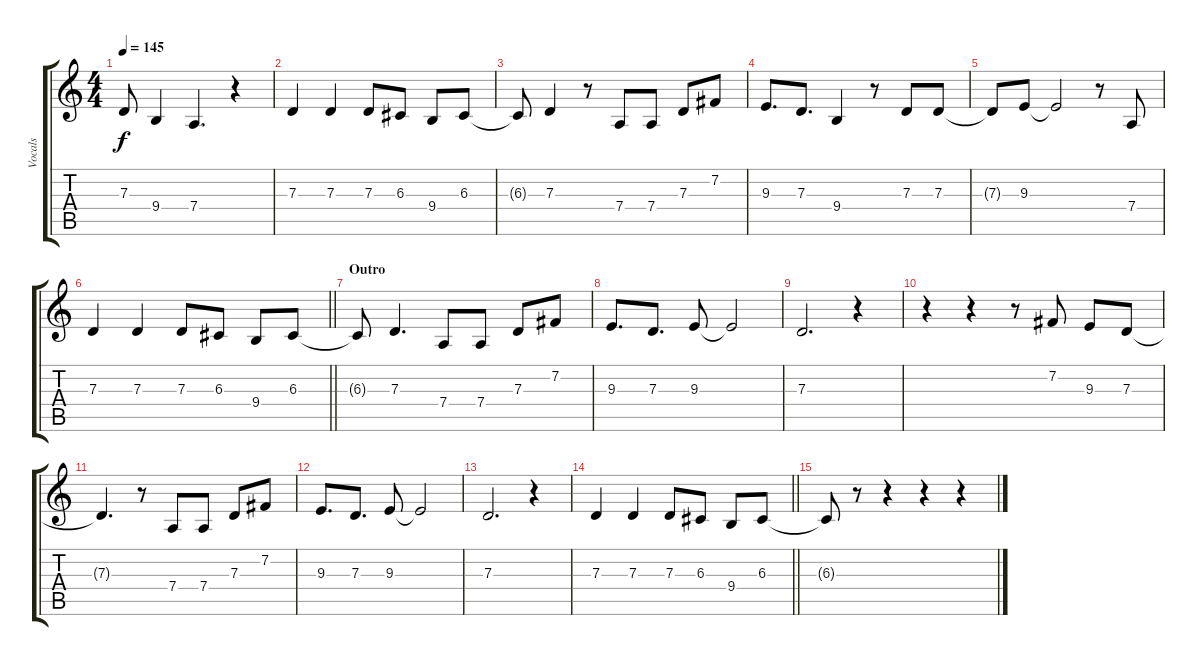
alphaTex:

\track ("Vocals" "Vocals") {instrument altosax}
\staff {score tabs}
\tuning (E4 B3 G3 D3 A2 E2) {hide}
\ts (4 4)
\tempo 145
\clef g2
\ks c
7.3{t}.8{dy f} 9.4.4 7.4.4{d} r.4 |
7.3.4 7.3.4 7.3.8 6.3.8 9.4.8 6.3.8 |
6.3{t}.8 7.3.4 r.8 7.4.8 7.4.8 7.3.8 7.2.8 |
9.3.8{d} 7.3.8{d} 9.4.4 r.8 7.3.8 7.3.8 |
7.3{t}.8 9.3.8 9.3{t}.2 r.8 7.4.8 |
\barLineRight lightlight
7.3.4 7.3.4 7.3.8 6.3.8 9.4.8 6.3.8 |
\section ("" "Outro")
6.3{t}.8 7.3.4{d} 7.4.8 7.4.8 7.3.8 7.2.8 |
9.3.8{d} 7.3.8{d} 9.3.8 9.3{t}.2 |
7.3.2{d} r.4 |
r.4 r.4 r.8 7.2.8 9.3.8 7.3.8 |
7.3{t}.4{d} r.8 7.4.8 7.4.8 7.3.8 7.2.8 |
9.3.8{d} 7.3.8{d} 9.3.8 9.3{t}.2 |
7.3.2{d} r.4 |
\barLineRight lightlight
7.3.4 7.3.4 7.3.8 6.3.8 9.4.8 6.3.8 |
6.3{t}.8 r.8 r.4 r.4 r.4
